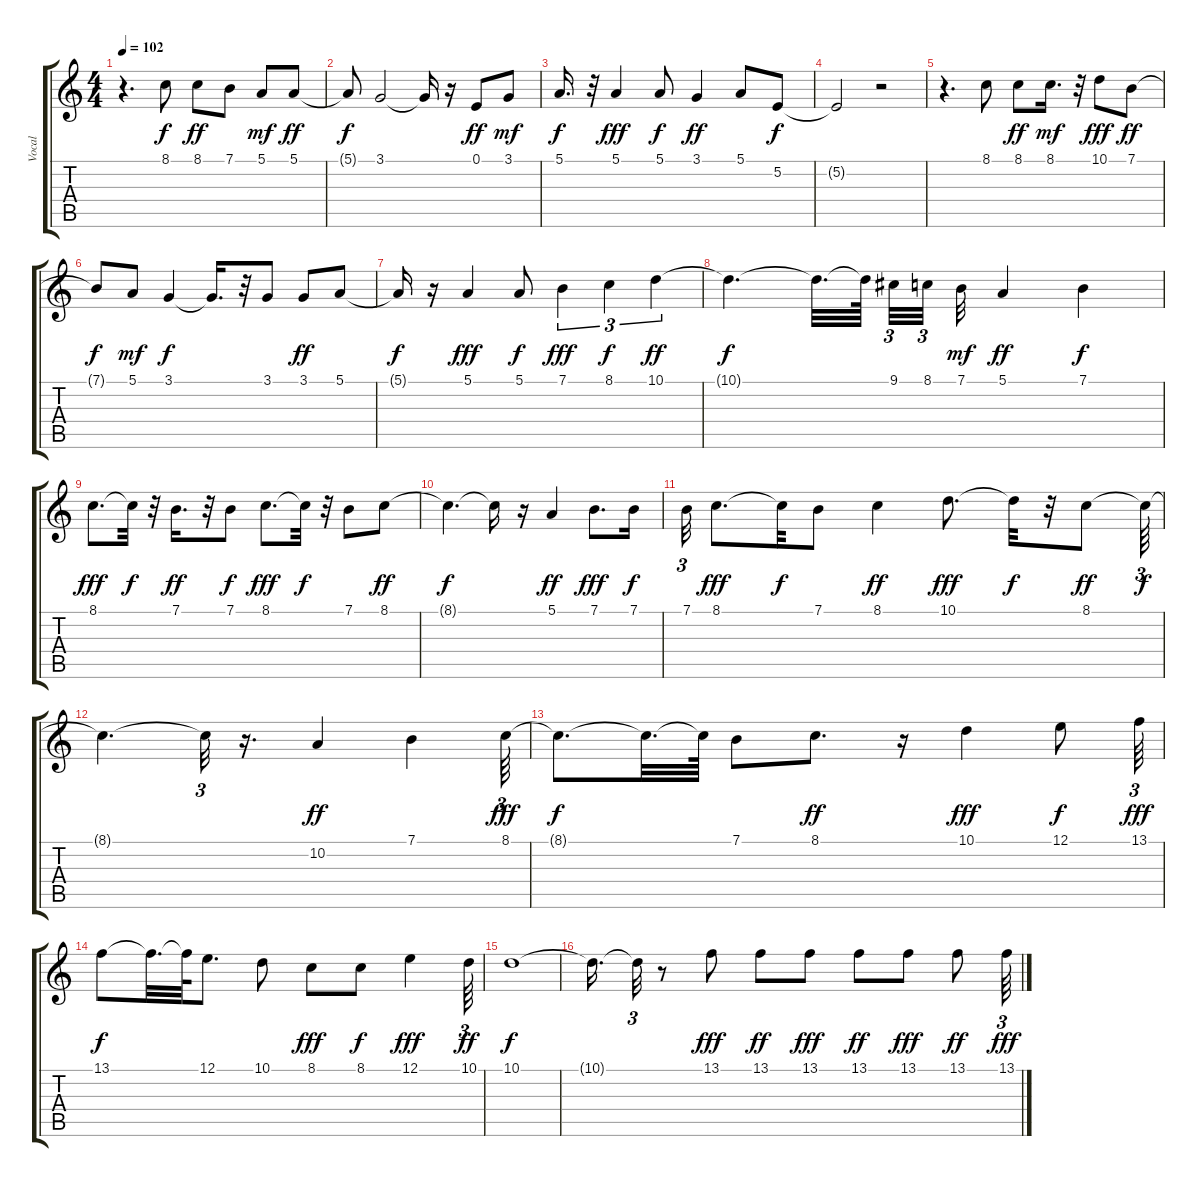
\track ("Vocal" "Vocal") {instrument stringensemble1}
\staff {score tabs}
\tuning (E4 B3 G3 D3 A2 E2) {hide}
\ts (4 4)
\tempo 102
\clef g2
\ks c
r.4{d dy f} 8.1.8 8.1.8{dy ff} 7.1.8 5.1.8{dy mf} 5.1.8{dy ff} |
5.1{t}.8{dy f} 3.1.2 3.1{t}.16 r.16 0.1.8{dy ff} 3.1.8{dy mf} |
5.1.16{d dy f} r.32 5.1.4{dy fff} 5.1.8{dy f} 3.1.4{dy ff} 5.1.8 5.2.8{dy f} |
5.2{t}.2 r.2 |
r.4{d} 8.1.8 8.1.8{dy ff} 8.1.16{d dy mf} r.32 10.1.8{dy fff} 7.1.8{dy ff} |
7.1{t}.8{dy f} 5.1.8{dy mf} 3.1.4{dy f} 3.1{t}.16{d} r.32 3.1.8 3.1.8{dy ff} 5.1.8 |
5.1{t}.16{dy f} r.16 5.1.4{dy fff} 5.1.8{txt "" dy f} 7.1.4{tu (3 2) dy fff} 8.1.4{tu (3 2) dy f} 10.1.4{tu (3 2) dy ff} |
10.1{t}.4{d dy f} 10.1{t}.32{d} 10.1{t}.64{beam splitsecondary} 9.1.32{tu (3 2)} 8.1.32{tu (3 2) beam splitsecondary} 7.1.32{dy mf} 5.1.4{dy ff} 7.1.4{dy f} |
8.1.8{d dy fff} 8.1{t}.32{dy f} r.32 7.1.16{d dy ff} r.32 7.1.8{dy f} 8.1.8{d dy fff} 8.1{t}.32{dy f} r.32 7.1.8 8.1.8{dy ff} |
8.1{t}.4{d dy f} 8.1{t}.16 r.16 5.1.4{dy ff} 7.1.8{d dy fff} 7.1.16{dy f} |
7.1.32{tu (3 2)} 8.1.8{d dy fff} 8.1{t}.32{dy f} 7.1.8 8.1.4{dy ff} 10.1.8{d dy fff} 10.1{t}.32{dy f} r.32 8.1.8{dy ff} 8.1{t}.64{tu (3 2) dy f} |
8.1{t}.4{d} 8.1{t}.32{tu (3 2)} r.16{d} 10.2.4{dy ff} 7.1.4 8.1.64{tu (3 2) dy fff} |
8.1{t}.8{d dy f} 8.1{t}.32{d} 8.1{t}.64 7.1.8 8.1.8{d dy ff} r.16 10.1.4{dy fff} 12.1.8{dy f} 13.1.64{tu (3 2) dy fff} |
13.1.8{dy f} 13.1{t}.32{d} 13.1{t}.64 12.1.8{d} 10.1.8 8.1.8{dy fff} 8.1.8{dy f} 12.1.4{dy fff} 10.1.64{tu (3 2) dy ff} |
10.1.1{dy f} |
10.1{t}.16{d} 10.1{t}.32{tu (3 2)} r.8 13.1.8{dy fff} 13.1.8{dy ff} 13.1.8{dy fff} 13.1.8{dy ff} 13.1.8{dy fff} 13.1.8{dy ff} 13.1.64{tu (3 2) dy fff}
